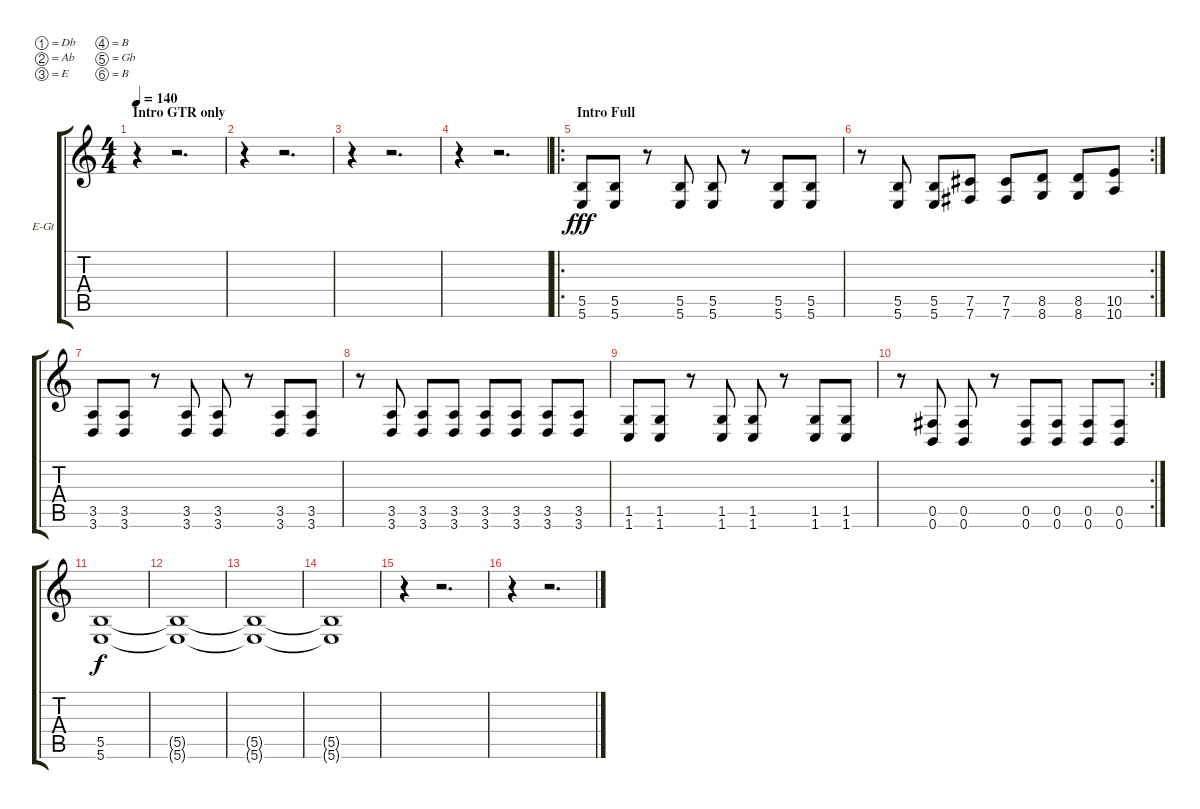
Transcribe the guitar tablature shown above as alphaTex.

\bracketExtendMode groupsimilarinstruments
\firstSystemTrackNameOrientation horizontal
\otherSystemsTrackNameOrientation horizontal
\track ("Dist GTR 2" "E-Gt") {instrument distortionguitar}
\staff {score tabs}
\tuning (Db4 Ab3 E3 B2 Gb2 B1)
\ts (4 4)
\beaming (8 2 2 2 2)
\section ("" "Intro GTR only")
\tempo 140
\clef g2
\ks c
r.4{dy fff instrument distortionguitar} r.2{d} |
r.4 r.2{d} |
r.4 r.2{d} |
r.4 r.2{d} |
\ro
\section ("" "Intro Full")
(5.5 5.6).8 (5.5 5.6).8 r.8 (5.5 5.6).8 (5.5 5.6).8 r.8 (5.5 5.6).8 (5.5 5.6).8 |
\rc 2
r.8 (5.5 5.6).8 (5.5 5.6).8 (7.5 7.6).8 (7.5 7.6).8 (8.5 8.6).8 (8.5 8.6).8 (10.5 10.6).8 |
(3.5 3.6).8 (3.5 3.6).8 r.8 (3.5 3.6).8 (3.5 3.6).8 r.8 (3.5 3.6).8 (3.5 3.6).8 |
r.8 (3.5 3.6).8 (3.5 3.6).8 (3.5 3.6).8 (3.5 3.6).8 (3.5 3.6).8 (3.5 3.6).8 (3.5 3.6).8 |
(1.5 1.6).8 (1.5 1.6).8 r.8 (1.5 1.6).8 (1.5 1.6).8 r.8 (1.5 1.6).8 (1.5 1.6).8 |
\rc 2
r.8 (0.5 0.6).8 (0.5 0.6).8 r.8 (0.5 0.6).8 (0.5 0.6).8 (0.5 0.6).8 (0.5 0.6).8 |
(5.5 5.6).1{dy f} |
(5.5{t} 5.6{t}).1 |
(5.5{t} 5.6{t}).1 |
(5.5{t} 5.6{t}).1 |
r.4 r.2{d} |
r.4 r.2{d}
